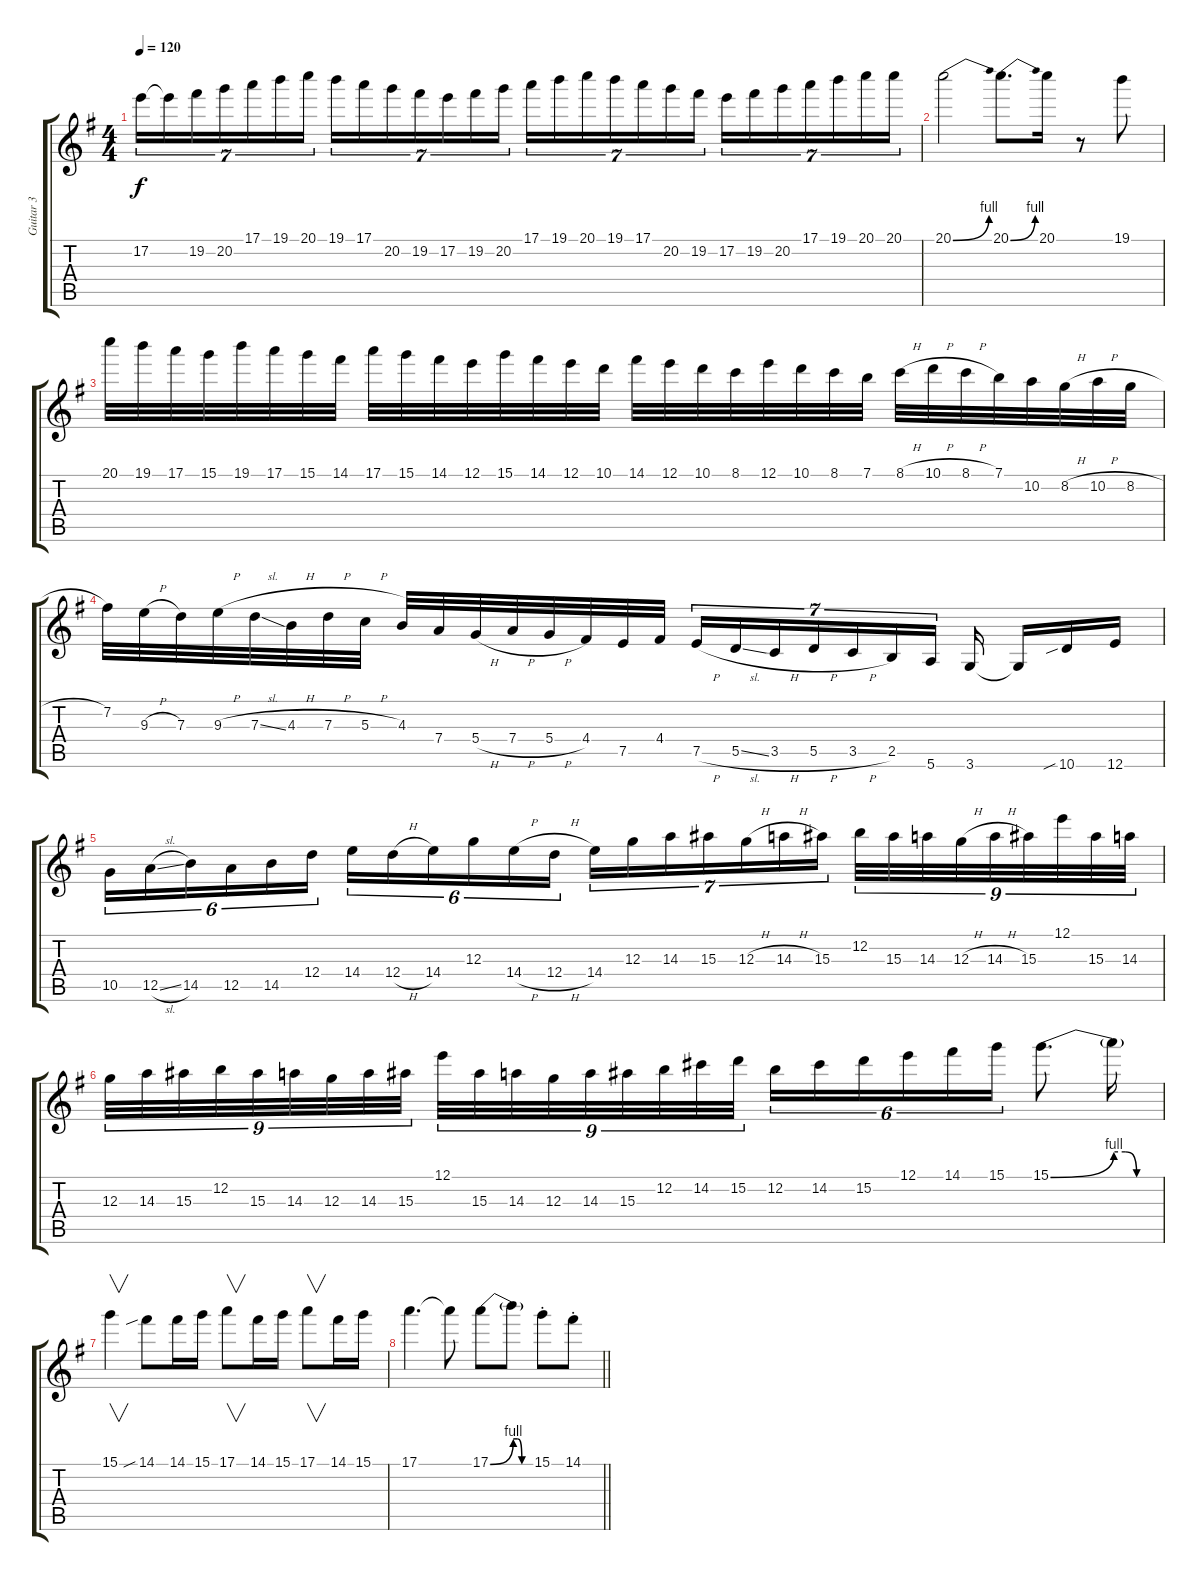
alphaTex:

\track ("Guitar 3" "Guitar 3") {instrument distortionguitar}
\staff {score tabs}
\tuning (E4 B3 G3 D3 A2 E2) {hide}
\ts (4 4)
\tempo 120
\clef g2
\ks g
17.2.16{tu (7 4) dy f} 17.2{t}.16{tu (7 4)} 19.2.16{tu (7 4)} 20.2.16{tu (7 4)} 17.1.16{tu (7 4)} 19.1.16{tu (7 4)} 20.1.16{tu (7 4)} 19.1.16{tu (7 4)} 17.1.16{tu (7 4)} 20.2.16{tu (7 4)} 19.2.16{tu (7 4)} 17.2.16{tu (7 4)} 19.2.16{tu (7 4)} 20.2.16{tu (7 4)} 17.1.16{tu (7 4)} 19.1.16{tu (7 4)} 20.1.16{tu (7 4)} 19.1.16{tu (7 4)} 17.1.16{tu (7 4)} 20.2.16{tu (7 4)} 19.2.16{tu (7 4)} 17.2.16{tu (7 4)} 19.2.16{tu (7 4)} 20.2.16{tu (7 4)} 17.1.16{tu (7 4)} 19.1.16{tu (7 4)} 20.1.16{tu (7 4)} 20.1.16{tu (7 4)} |
20.1{be (bend 0 0 60 4)}.2 20.1{be (bend 0 0 60 4)}.8{d} 20.1.16 r.8 19.1.8 |
20.1.32 19.1.32 17.1.32 15.1.32 19.1.32 17.1.32 15.1.32 14.1.32 17.1.32 15.1.32 14.1.32 12.1.32 15.1.32 14.1.32 12.1.32 10.1.32 14.1.32 12.1.32 10.1.32 8.1.32 12.1.32 10.1.32 8.1.32 7.1.32 8.1{h}.32 10.1{h}.32 8.1{h}.32 7.1.32 10.2.32 8.2{h}.32 10.2{h}.32 8.2{h}.32 |
7.2.32 9.3{h}.32 7.3.32 9.3{h}.32 7.3{sl}.32 4.3{h}.32 7.3{h}.32 5.3{h}.32 4.3.32 7.4.32 5.4{h}.32 7.4{h}.32 5.4{h}.32 4.4.32 7.5.32 4.4.32 7.5{h}.16{tu (7 4)} 5.5{sl}.16{tu (7 4)} 3.5{h}.16{tu (7 4)} 5.5{h}.16{tu (7 4)} 3.5{h}.16{tu (7 4)} 2.5.16{tu (7 4)} 5.6.16{tu (7 4)} 3.6.16 3.6{t}.16 10.6{sib}.16 12.6.16 |
10.5.16{tu (6 4)} 12.5{sl}.16{tu (6 4)} 14.5.16{tu (6 4)} 12.5.16{tu (6 4)} 14.5.16{tu (6 4)} 12.4.16{tu (6 4)} 14.4.16{tu (6 4)} 12.4{h}.16{tu (6 4)} 14.4.16{tu (6 4)} 12.3.16{tu (6 4)} 14.4{h}.16{tu (6 4)} 12.4{h}.16{tu (6 4)} 14.4.16{tu (7 4)} 12.3.16{tu (7 4)} 14.3.16{tu (7 4)} 15.3.16{tu (7 4)} 12.3{h}.16{tu (7 4)} 14.3{h}.16{tu (7 4)} 15.3.16{tu (7 4)} 12.2.32{tu (9 8)} 15.3.32{tu (9 8)} 14.3.32{tu (9 8)} 12.3{h}.32{tu (9 8)} 14.3{h}.32{tu (9 8)} 15.3.32{tu (9 8)} 12.1.32{tu (9 8)} 15.3.32{tu (9 8)} 14.3.32{tu (9 8)} |
12.3.32{tu (9 8)} 14.3.32{tu (9 8)} 15.3.32{tu (9 8)} 12.2.32{tu (9 8)} 15.3.32{tu (9 8)} 14.3.32{tu (9 8)} 12.3.32{tu (9 8)} 14.3.32{tu (9 8)} 15.3.32{tu (9 8)} 12.1.32{tu (9 8)} 15.3.32{tu (9 8)} 14.3.32{tu (9 8)} 12.3.32{tu (9 8)} 14.3.32{tu (9 8)} 15.3.32{tu (9 8)} 12.2.32{tu (9 8)} 14.2.32{tu (9 8)} 15.2.32{tu (9 8)} 12.2.16{tu (6 4)} 14.2.16{tu (6 4)} 15.2.16{tu (6 4)} 12.1.16{tu (6 4)} 14.1.16{tu (6 4)} 15.1.16{tu (6 4)} 15.1{be (bend 0 0 60 4)}.8{d} 15.1{be (custom 0 4 15 4 30 0 60 0) t}.16 |
15.1.4{v} 14.1{sib}.8 14.1.16 15.1.16 17.1.8{v} 14.1.16 15.1.16 17.1.8{v} 14.1.16 15.1.16 |
\barLineRight lightlight
17.1.4{d} 17.1{t}.8 17.1{be (bend 0 0 60 4)}.8 17.1{be (custom 0 4 15 4 30 0 60 0) t}.8 15.1{st}.8 14.1{st}.8
